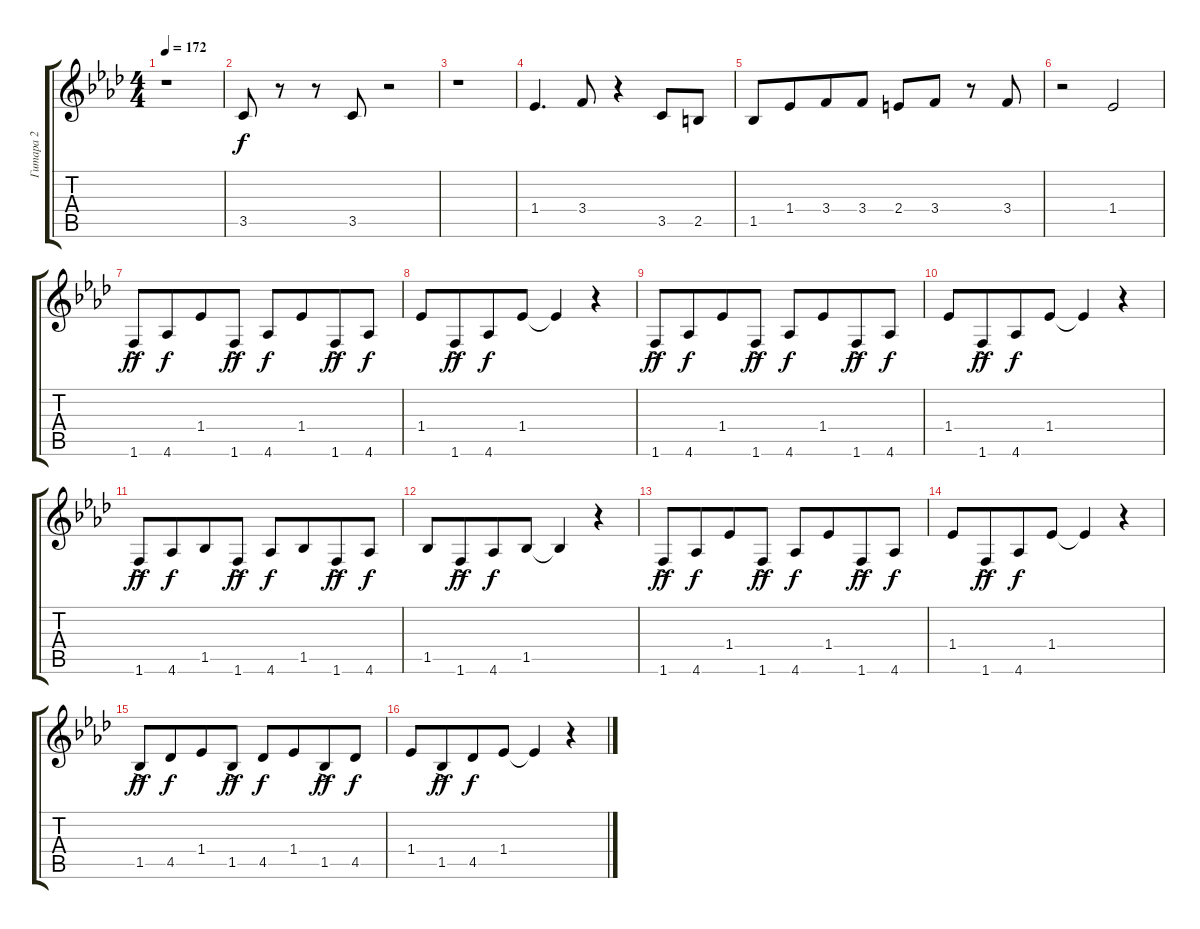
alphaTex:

\track ("Гитара 2" "Гитара 2") {instrument electricguitarclean}
\staff {score tabs}
\tuning (E4 B3 G3 D3 A2 E2) {hide}
\ts (4 4)
\tempo 172
\clef g2
\ks ab
r.1{dy f} |
3.5.8 r.8 r.8 3.5.8 r.2 |
r.1 |
1.4.4{d} 3.4.8 r.4 3.5.8 2.5.8 |
1.5.8 1.4.8{beam merge} 3.4.8 3.4.8 2.4.8 3.4.8 r.8 3.4.8 |
r.2 1.4.2 |
1.6{ac}.8{dy ff} 4.6.8{dy f beam merge} 1.4.8 1.6{ac}.8{dy ff} 4.6.8{dy f} 1.4.8{beam merge} 1.6{ac}.8{dy ff} 4.6.8{dy f} |
1.4.8 1.6{ac}.8{dy ff beam merge} 4.6.8{dy f} 1.4.8 1.4{t}.4 r.4 |
1.6{ac}.8{dy ff} 4.6.8{dy f beam merge} 1.4.8 1.6{ac}.8{dy ff} 4.6.8{dy f} 1.4.8{beam merge} 1.6{ac}.8{dy ff} 4.6.8{dy f} |
1.4.8 1.6{ac}.8{dy ff beam merge} 4.6.8{dy f} 1.4.8 1.4{t}.4 r.4 |
1.6{ac}.8{dy ff} 4.6.8{dy f beam merge} 1.5.8 1.6{ac}.8{dy ff} 4.6.8{dy f} 1.5.8{beam merge} 1.6{ac}.8{dy ff} 4.6.8{dy f} |
1.5.8 1.6{ac}.8{dy ff beam merge} 4.6.8{dy f} 1.5.8 1.5{t}.4 r.4 |
1.6{ac}.8{dy ff} 4.6.8{dy f beam merge} 1.4.8 1.6{ac}.8{dy ff} 4.6.8{dy f} 1.4.8{beam merge} 1.6{ac}.8{dy ff} 4.6.8{dy f} |
1.4.8 1.6{ac}.8{dy ff beam merge} 4.6.8{dy f} 1.4.8 1.4{t}.4 r.4 |
1.5{ac}.8{dy ff} 4.5.8{dy f beam merge} 1.4.8 1.5{ac}.8{dy ff} 4.5.8{dy f} 1.4.8{beam merge} 1.5{ac}.8{dy ff} 4.5.8{dy f} |
1.4.8 1.5{ac}.8{dy ff beam merge} 4.5.8{dy f} 1.4.8 1.4{t}.4 r.4
